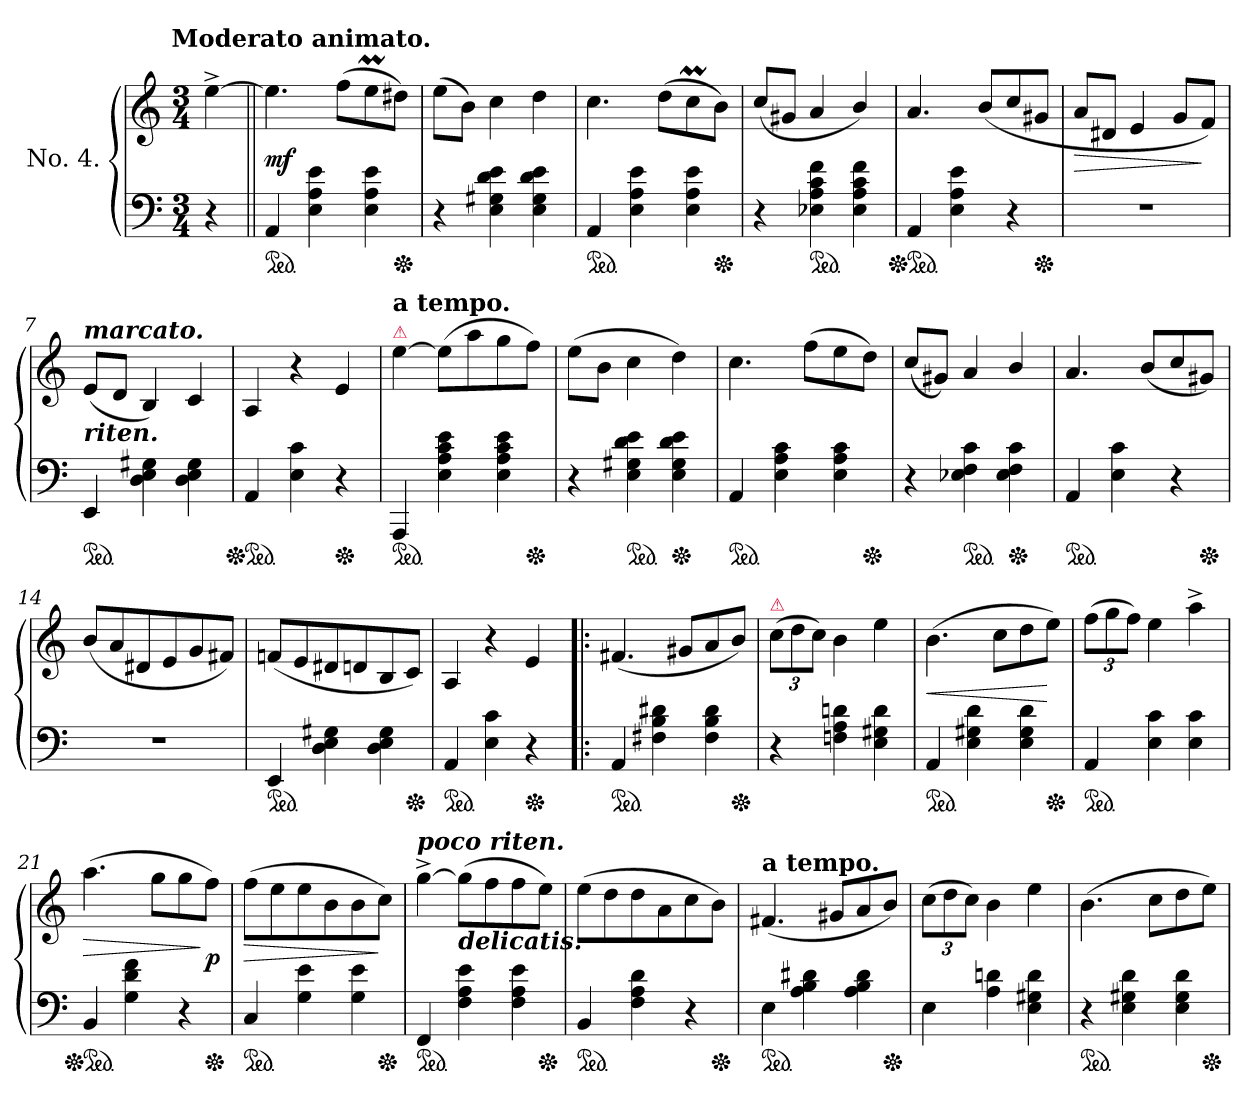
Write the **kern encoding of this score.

**kern	**kern	**dynam
*part1	*part1	*part1
*staff2	*staff1	*staff1/2
*I"No. 4.	*	*
*clefF4	*clefG2	*
*k[]	*k[]	*
!!LO:TX:omd:t=Moderato animato.
*M3/4	*M3/4	*
*MM138	*MM138	*
=	=	=
4r	[4ee^<	.
=1||	=1||	=1||
*ped	*	*
4AA	4.ee]	mf
4E 4A 4e	.	.
.	(>8ffL	.
4E 4A 4e	8eem	.
*Xped	*	*
.	8dd#XJ)	.
=2	=2	=2
4r	(>8eeL	.
.	8bJ)	.
4E 4G#X 4d 4e	4cc	.
4E 4G# 4d 4e	4dd	.
=3	=3	=3
*ped	*	*
4AA	4.cc	.
4E 4A 4e	.	.
.	(>8ddL	.
4E 4A 4e	8ccM	.
*Xped	*	*
.	8bJ)	.
=4	=4	=4
4r	(<8ccL	.
.	8g#XJ	.
*ped	*	*
4E-X 4A 4c 4f	4a	.
4E- 4A 4c 4f	4b/)	.
=5	=5	=5
*Xped	*	*
*ped	*	*
4AA	4.a	.
4E 4A 4e	.	.
.	(<8bL	.
4r	8cc	.
*Xped	*	*
.	8g#XJ	.
=6	=6	=6
2.r	8aL	>
.	8d#XJ	.
.	4e	.
.	8gL	.
.	8fJ)	]
=7	=7	=7
!	!LO:TX:a:Bi:t=marcato.	!
!	!LO:TX:b:Bi:t=riten.	!
*ped	*	*
4EE	(<8eL	.
.	8dJ	.
4D 4E 4G#X	4B)	.
4D 4E 4G#	4c	.
=8	=8	=8
*Xped	*	*
*ped	*	*
4AA	4A	.
4E 4c	4r	.
*Xped	*	*
4r	4e	.
=9	=9	=9
!	!LO:TX:a:B:t=a tempo.	!
!	!LO:TX:a:color=crimson:t=⚠	!
*ped	*	*
4AAA	[4ee	.
4E 4A 4c 4e	(>8eeL]	.
.	8aa	.
4E 4A 4c 4e	8gg	.
*Xped	*	*
.	8ffJ)	.
=10	=10	=10
4r	(>8eeL	.
.	8bJ	.
*ped	*	*
4E 4G#X 4d 4e	4cc	.
*Xped	*	*
4E 4G# 4d 4e	4dd)	.
=11	=11	=11
*ped	*	*
4AA	4.cc	.
4E 4A 4c	.	.
.	(>8ffL	.
4E 4A 4c	8ee	.
*Xped	*	*
.	8ddJ)	.
=12	=12	=12
4r	(<8ccL	.
.	8g#XJ)	.
*ped	*	*
4E-X 4F 4c	4a	.
*Xped	*	*
4E- 4F 4c	4b/	.
=13	=13	=13
*ped	*	*
4AA	4.a	.
4E 4c	.	.
.	(<8bL	.
4r	8cc	.
*Xped	*	*
.	8g#XJ)	.
=14	=14	=14
2.r	(<8bL	.
.	8a	.
.	8d#X	.
.	8e	.
.	8g	.
.	8f#XJ)	.
=15	=15	=15
*ped	*	*
4EE	(<8fnL	.
.	8e	.
4D 4E 4G#X	8d#X	.
.	8dn	.
4D 4E 4G#	8B	.
*Xped	*	*
.	8cJ)	.
=16	=16	=16
*ped	*	*
4AA	4A	.
4E 4c	4r	.
*Xped	*	*
4r	4e	.
=17!|:	=17!|:	=17!|:
*ped	*	*
4AA	(<4.f#X	.
4F#X 4B 4d#X	.	.
.	8g#XL	.
4F# 4B 4d#	8a	.
*Xped	*	*
.	8bJ)	.
=18	=18	=18
!	!LO:TX:a:color=crimson:t=⚠	!
4r	(>12ccL	.
.	12dd	.
.	12ccJ)	.
4Fn 4A 4dn	4b	.
4E 4G#X 4d	4ee	.
=19	=19	=19
*ped	*	*
4AA	(>4.b	<
4E 4G#X 4d	.	.
.	8ccL	.
4E 4G# 4d	8dd	.
*Xped	*	*
.	8eeJ)	[
=20	=20	=20
*ped	*	*
4AA	(>12ffL	.
.	12gg	.
.	12ffJ)	.
4E 4c	4ee	.
4E 4c	4aa^<	.
=21	=21	=21
*Xped	*	*
*ped	*	*
4BB	(>4.aa	>
4G 4d 4f	.	.
.	8ggL	.
4r	8gg	.
*Xped	*	*
.	8ffJ)	] p
=22	=22	=22
*ped	*	*
4C	(>8ffL	>
.	8ee	.
4G 4e	8ee	.
.	8b	.
4G 4e	8b	.
*Xped	*	*
.	8ccJ)	]
=23	=23	=23
!	!LO:TX:a:Bi:t=poco riten.	!
*ped	*	*
4FF	[4gg^<	.
!	!LO:TX:b:Bi:t=delicatis.	!
4F 4A 4e	(>8ggL]	.
.	8ff	.
4F 4A 4e	8ff	.
*Xped	*	*
.	8eeJ)	.
=24	=24	=24
*ped	*	*
4BB	(>8eeL	.
.	8dd	.
4F 4A 4d	8dd	.
.	8a	.
4r	8cc	.
*Xped	*	*
.	8bJ)	.
=25	=25	=25
!	!LO:TX:a:B:t=a tempo.	!
*ped	*	*
4E	(<4.f#X	.
4A 4B 4d#X	.	.
.	8g#XL	.
4A 4B 4d#	8a	.
*Xped	*	*
.	8bJ)	.
=26	=26	=26
4E	(>12ccL	.
.	12dd	.
.	12ccJ)	.
4A 4dn	4b	.
4E 4G#X 4d	4ee	.
=27	=27	=27
*ped	*	*
4r	(>4.b	.
4E 4G#X 4d	.	.
.	8ccL	.
4E 4G# 4d	8dd	.
*Xped	*	*
.	8eeJ)	.
=	=	=
*-	*-	*-
